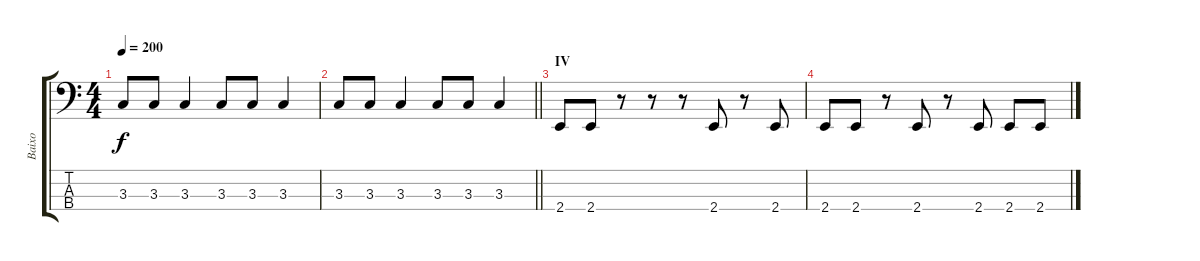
\track ("Baixo" "Baixo") {instrument electricbassfinger}
\staff {score tabs}
\tuning (G2 D2 A1 D1) {hide}
\ts (4 4)
\tempo 200
\clef f4
\ks c
3.3.8{dy f} 3.3.8 3.3.4 3.3.8 3.3.8 3.3.4 |
\barLineRight lightlight
3.3.8 3.3.8 3.3.4 3.3.8 3.3.8 3.3.4 |
\section ("" "IV")
2.4.8 2.4.8 r.8 r.8 r.8 2.4.8 r.8 2.4.8 |
2.4.8 2.4.8 r.8 2.4.8 r.8 2.4.8 2.4.8 2.4.8
